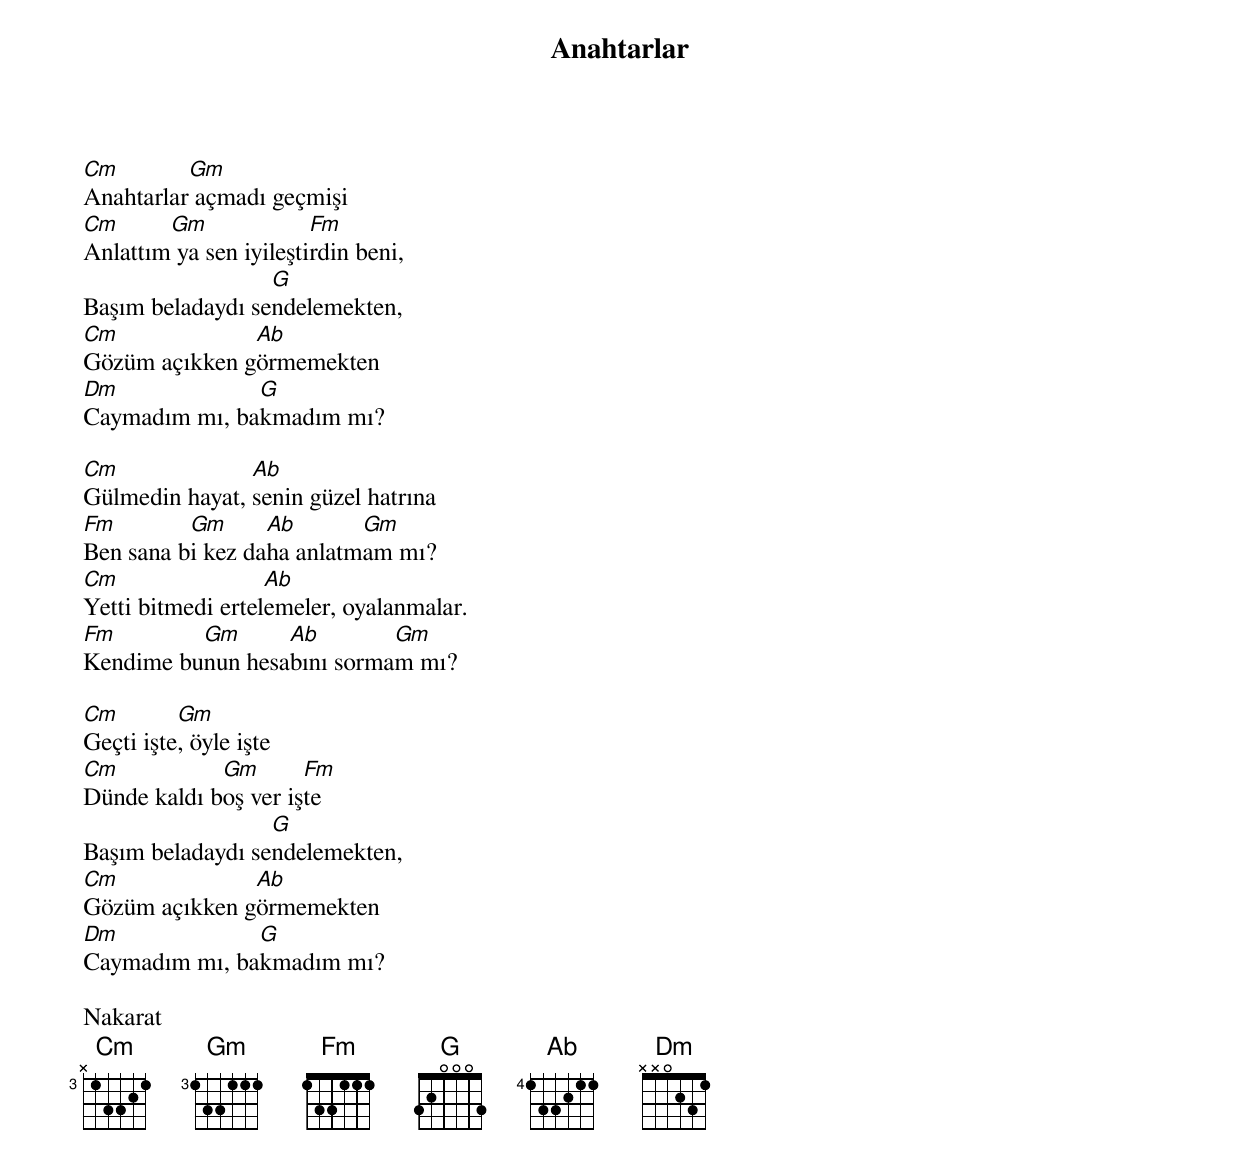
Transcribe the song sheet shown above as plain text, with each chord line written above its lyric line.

{title: Anahtarlar}
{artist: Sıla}

Cm        Gm
Anahtarlar açmadı geçmişi
Cm      Gm              Fm
Anlattım ya sen iyileştirdin beni,
                  G
Başım beladaydı sendelemekten,
Cm             Ab
Gözüm açıkken görmemekten
Dm             G
Caymadım mı, bakmadım mı?

Cm              Ab
Gülmedin hayat, senin güzel hatrına
Fm        Gm      Ab       Gm
Ben sana bi kez daha anlatmam mı?
Cm                 Ab
Yetti bitmedi ertelemeler, oyalanmalar.
Fm        Gm      Ab        Gm
Kendime bunun hesabını sormam mı?

Cm        Gm
Geçti işte, öyle işte
Cm           Gm       Fm
Dünde kaldı boş ver işte
                  G
Başım beladaydı sendelemekten,
Cm             Ab
Gözüm açıkken görmemekten
Dm             G
Caymadım mı, bakmadım mı?

Nakarat
